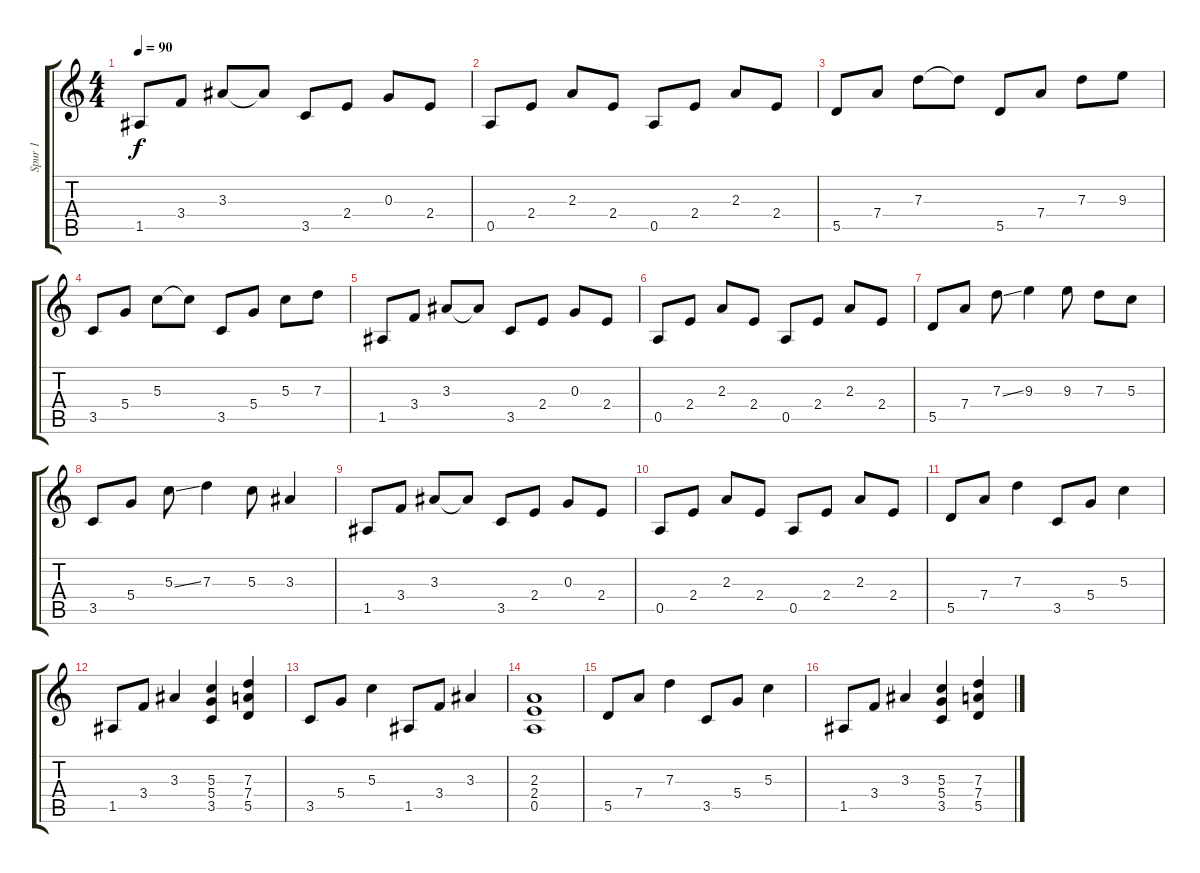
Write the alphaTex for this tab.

\track ("Spur 1" "Spur 1") {instrument electricguitarclean}
\staff {score tabs}
\tuning (E4 B3 G3 D3 A2 E2) {hide}
\ts (4 4)
\tempo 90
\clef g2
\ks c
1.5.8{dy f} 3.4.8 3.3.8 3.3{t}.8 3.5.8 2.4.8 0.3.8 2.4.8 |
0.5.8 2.4.8 2.3.8 2.4.8 0.5.8 2.4.8 2.3.8 2.4.8 |
5.5.8 7.4.8 7.3.8 7.3{t}.8 5.5.8 7.4.8 7.3.8 9.3.8 |
3.5.8 5.4.8 5.3.8 5.3{t}.8 3.5.8 5.4.8 5.3.8 7.3.8 |
1.5.8 3.4.8 3.3.8 3.3{t}.8 3.5.8 2.4.8 0.3.8 2.4.8 |
0.5.8 2.4.8 2.3.8 2.4.8 0.5.8 2.4.8 2.3.8 2.4.8 |
5.5.8 7.4.8 7.3{ss}.8 9.3.4 9.3.8 7.3.8 5.3.8 |
3.5.8 5.4.8 5.3{ss}.8 7.3.4 5.3.8 3.3.4 |
1.5.8 3.4.8 3.3.8 3.3{t}.8 3.5.8 2.4.8 0.3.8 2.4.8 |
0.5.8 2.4.8 2.3.8 2.4.8 0.5.8 2.4.8 2.3.8 2.4.8 |
5.5.8 7.4.8 7.3.4 3.5.8 5.4.8 5.3.4 |
1.5.8 3.4.8 3.3.4 (5.3 5.4 3.5).4 (7.3 7.4 5.5).4 |
3.5.8 5.4.8 5.3.4 1.5.8 3.4.8 3.3.4 |
(2.3 2.4 0.5).1 |
5.5.8 7.4.8 7.3.4 3.5.8 5.4.8 5.3.4 |
1.5.8 3.4.8 3.3.4 (5.3 5.4 3.5).4 (7.3 7.4 5.5).4
